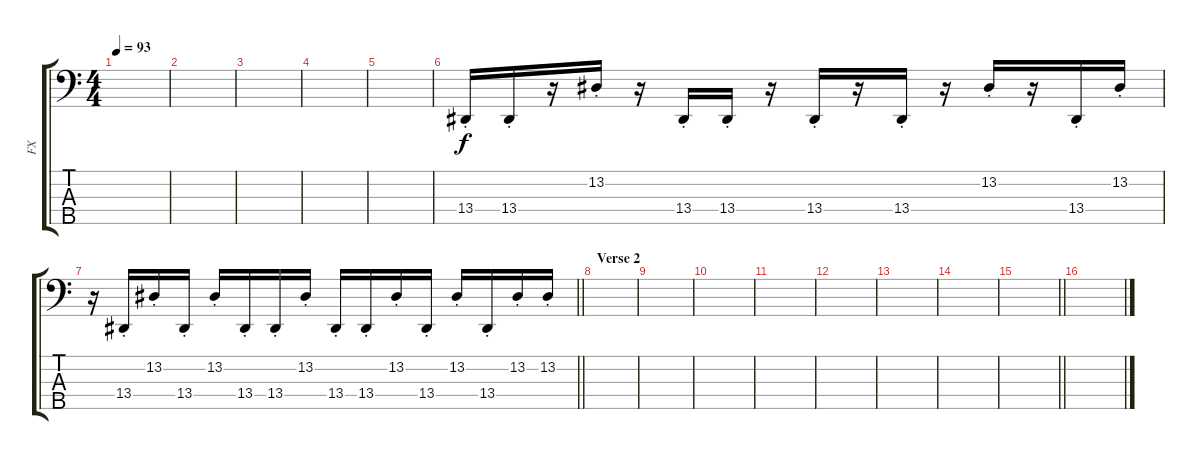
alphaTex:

\track ("FX" "FX") {instrument lead8bassandlead}
\staff {score tabs}
\tuning (G2 D2 A1 D1 B0) {hide}
\ts (4 4)
\tempo 93
\clef f4
\ks c
|
|
|
|
|
13.4{st}.16 13.4{st}.16 r.16 13.2{st}.16 r.16 13.4{st}.16 13.4{st}.16 r.16 13.4{st}.16 r.16 13.4{st}.16 r.16 13.2{st}.16 r.16 13.4{st}.16 13.2{st}.16 |
\barLineRight lightlight
r.16 13.4{st}.16 13.2{st}.16 13.4{st}.16 13.2{st}.16 13.4{st}.16 13.4{st}.16 13.2{st}.16 13.4{st}.16 13.4{st}.16 13.2{st}.16 13.4{st}.16 13.2{st}.16 13.4{st}.16 13.2{st}.16 13.2{st}.16 |
\section ("" "Verse 2")
|
|
|
|
|
|
|
\barLineRight lightlight
|
\section ("" "")
